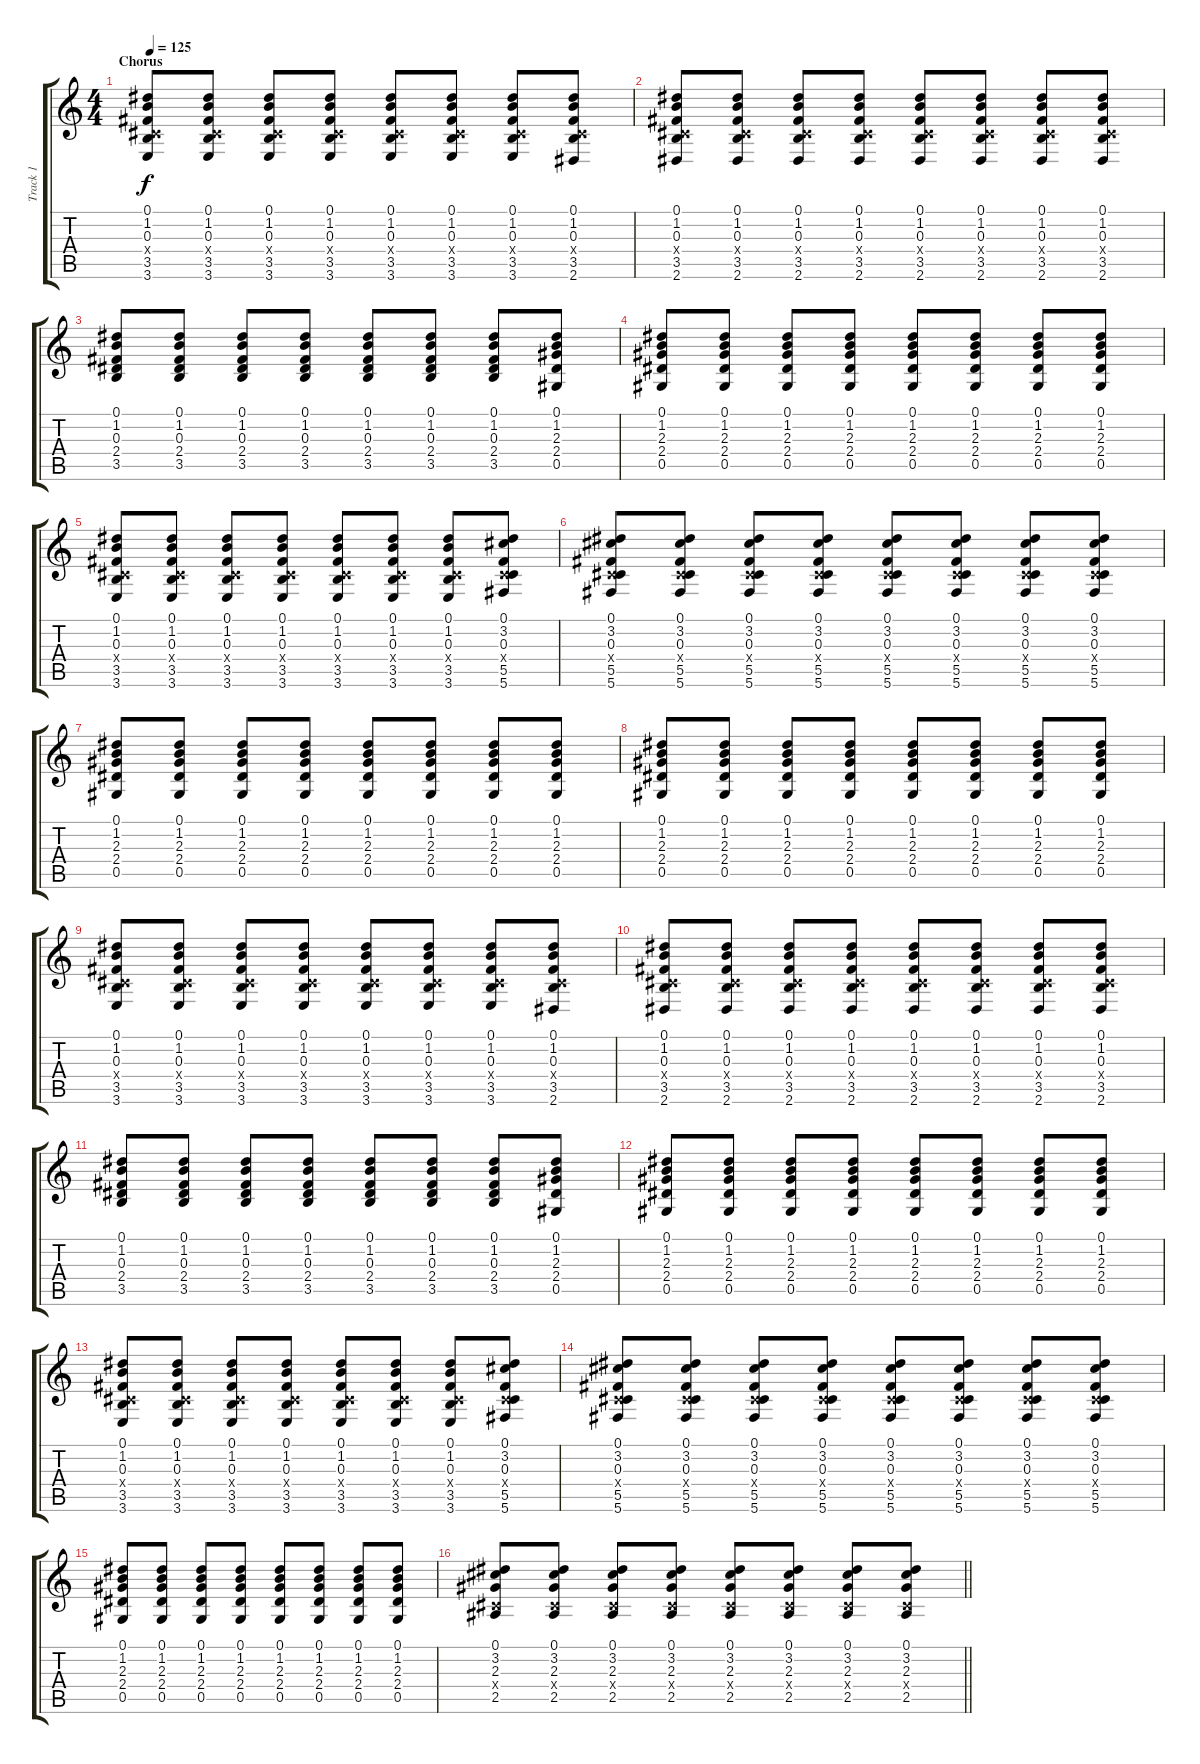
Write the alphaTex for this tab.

\track ("Track 1" "Track 1") {instrument electricguitarjazz}
\staff {score tabs}
\tuning (Eb4 Bb3 Gb3 Db3 Ab2 Db2) {hide}
\ts (4 4)
\section ("" "Chorus")
\tempo 125
\clef g2
\ks c
(0.1 1.2 0.3 0.4{x} 3.5 3.6).8{dy f instrument overdrivenguitar} (0.1 1.2 0.3 0.4{x} 3.5 3.6).8 (0.1 1.2 0.3 0.4{x} 3.5 3.6).8 (0.1 1.2 0.3 0.4{x} 3.5 3.6).8 (0.1 1.2 0.3 0.4{x} 3.5 3.6).8 (0.1 1.2 0.3 0.4{x} 3.5 3.6).8 (0.1 1.2 0.3 0.4{x} 3.5 3.6).8 (0.1 1.2 0.3 0.4{x} 3.5 2.6).8 |
(0.1 1.2 0.3 0.4{x} 3.5 2.6).8 (0.1 1.2 0.3 0.4{x} 3.5 2.6).8 (0.1 1.2 0.3 0.4{x} 3.5 2.6).8 (0.1 1.2 0.3 0.4{x} 3.5 2.6).8 (0.1 1.2 0.3 0.4{x} 3.5 2.6).8 (0.1 1.2 0.3 0.4{x} 3.5 2.6).8 (0.1 1.2 0.3 0.4{x} 3.5 2.6).8 (0.1 1.2 0.3 0.4{x} 3.5 2.6).8 |
(0.1 1.2 0.3 2.4 3.5).8 (0.1 1.2 0.3 2.4 3.5).8 (0.1 1.2 0.3 2.4 3.5).8 (0.1 1.2 0.3 2.4 3.5).8 (0.1 1.2 0.3 2.4 3.5).8 (0.1 1.2 0.3 2.4 3.5).8 (0.1 1.2 0.3 2.4 3.5).8 (0.1 1.2 2.3 2.4 0.5).8 |
(0.1 1.2 2.3 2.4 0.5).8 (0.1 1.2 2.3 2.4 0.5).8 (0.1 1.2 2.3 2.4 0.5).8 (0.1 1.2 2.3 2.4 0.5).8 (0.1 1.2 2.3 2.4 0.5).8 (0.1 1.2 2.3 2.4 0.5).8 (0.1 1.2 2.3 2.4 0.5).8 (0.1 1.2 2.3 2.4 0.5).8 |
(0.1 1.2 0.3 0.4{x} 3.5 3.6).8 (0.1 1.2 0.3 0.4{x} 3.5 3.6).8 (0.1 1.2 0.3 0.4{x} 3.5 3.6).8 (0.1 1.2 0.3 0.4{x} 3.5 3.6).8 (0.1 1.2 0.3 0.4{x} 3.5 3.6).8 (0.1 1.2 0.3 0.4{x} 3.5 3.6).8 (0.1 1.2 0.3 0.4{x} 3.5 3.6).8 (0.1 3.2 0.3 0.4{x} 5.5 5.6).8 |
(0.1 3.2 0.3 0.4{x} 5.5 5.6).8 (0.1 3.2 0.3 0.4{x} 5.5 5.6).8 (0.1 3.2 0.3 0.4{x} 5.5 5.6).8 (0.1 3.2 0.3 0.4{x} 5.5 5.6).8 (0.1 3.2 0.3 0.4{x} 5.5 5.6).8 (0.1 3.2 0.3 0.4{x} 5.5 5.6).8 (0.1 3.2 0.3 0.4{x} 5.5 5.6).8 (0.1 3.2 0.3 0.4{x} 5.5 5.6).8 |
(0.1 1.2 2.3 2.4 0.5).8 (0.1 1.2 2.3 2.4 0.5).8 (0.1 1.2 2.3 2.4 0.5).8 (0.1 1.2 2.3 2.4 0.5).8 (0.1 1.2 2.3 2.4 0.5).8 (0.1 1.2 2.3 2.4 0.5).8 (0.1 1.2 2.3 2.4 0.5).8 (0.1 1.2 2.3 2.4 0.5).8 |
(0.1 1.2 2.3 2.4 0.5).8 (0.1 1.2 2.3 2.4 0.5).8 (0.1 1.2 2.3 2.4 0.5).8 (0.1 1.2 2.3 2.4 0.5).8 (0.1 1.2 2.3 2.4 0.5).8 (0.1 1.2 2.3 2.4 0.5).8 (0.1 1.2 2.3 2.4 0.5).8 (0.1 1.2 2.3 2.4 0.5).8 |
(0.1 1.2 0.3 0.4{x} 3.5 3.6).8 (0.1 1.2 0.3 0.4{x} 3.5 3.6).8 (0.1 1.2 0.3 0.4{x} 3.5 3.6).8 (0.1 1.2 0.3 0.4{x} 3.5 3.6).8 (0.1 1.2 0.3 0.4{x} 3.5 3.6).8 (0.1 1.2 0.3 0.4{x} 3.5 3.6).8 (0.1 1.2 0.3 0.4{x} 3.5 3.6).8 (0.1 1.2 0.3 0.4{x} 3.5 2.6).8 |
(0.1 1.2 0.3 0.4{x} 3.5 2.6).8 (0.1 1.2 0.3 0.4{x} 3.5 2.6).8 (0.1 1.2 0.3 0.4{x} 3.5 2.6).8 (0.1 1.2 0.3 0.4{x} 3.5 2.6).8 (0.1 1.2 0.3 0.4{x} 3.5 2.6).8 (0.1 1.2 0.3 0.4{x} 3.5 2.6).8 (0.1 1.2 0.3 0.4{x} 3.5 2.6).8 (0.1 1.2 0.3 0.4{x} 3.5 2.6).8 |
(0.1 1.2 0.3 2.4 3.5).8 (0.1 1.2 0.3 2.4 3.5).8 (0.1 1.2 0.3 2.4 3.5).8 (0.1 1.2 0.3 2.4 3.5).8 (0.1 1.2 0.3 2.4 3.5).8 (0.1 1.2 0.3 2.4 3.5).8 (0.1 1.2 0.3 2.4 3.5).8 (0.1 1.2 2.3 2.4 0.5).8 |
(0.1 1.2 2.3 2.4 0.5).8 (0.1 1.2 2.3 2.4 0.5).8 (0.1 1.2 2.3 2.4 0.5).8 (0.1 1.2 2.3 2.4 0.5).8 (0.1 1.2 2.3 2.4 0.5).8 (0.1 1.2 2.3 2.4 0.5).8 (0.1 1.2 2.3 2.4 0.5).8 (0.1 1.2 2.3 2.4 0.5).8 |
(0.1 1.2 0.3 0.4{x} 3.5 3.6).8 (0.1 1.2 0.3 0.4{x} 3.5 3.6).8 (0.1 1.2 0.3 0.4{x} 3.5 3.6).8 (0.1 1.2 0.3 0.4{x} 3.5 3.6).8 (0.1 1.2 0.3 0.4{x} 3.5 3.6).8 (0.1 1.2 0.3 0.4{x} 3.5 3.6).8 (0.1 1.2 0.3 0.4{x} 3.5 3.6).8 (0.1 3.2 0.3 0.4{x} 5.5 5.6).8 |
(0.1 3.2 0.3 0.4{x} 5.5 5.6).8 (0.1 3.2 0.3 0.4{x} 5.5 5.6).8 (0.1 3.2 0.3 0.4{x} 5.5 5.6).8 (0.1 3.2 0.3 0.4{x} 5.5 5.6).8 (0.1 3.2 0.3 0.4{x} 5.5 5.6).8 (0.1 3.2 0.3 0.4{x} 5.5 5.6).8 (0.1 3.2 0.3 0.4{x} 5.5 5.6).8 (0.1 3.2 0.3 0.4{x} 5.5 5.6).8 |
(0.1 1.2 2.3 2.4 0.5).8 (0.1 1.2 2.3 2.4 0.5).8 (0.1 1.2 2.3 2.4 0.5).8 (0.1 1.2 2.3 2.4 0.5).8 (0.1 1.2 2.3 2.4 0.5).8 (0.1 1.2 2.3 2.4 0.5).8 (0.1 1.2 2.3 2.4 0.5).8 (0.1 1.2 2.3 2.4 0.5).8 |
\barLineRight lightlight
(0.1 3.2 2.3 0.4{x} 2.5).8 (0.1 3.2 2.3 0.4{x} 2.5).8 (0.1 3.2 2.3 0.4{x} 2.5).8 (0.1 3.2 2.3 0.4{x} 2.5).8 (0.1 3.2 2.3 0.4{x} 2.5).8 (0.1 3.2 2.3 0.4{x} 2.5).8 (0.1 3.2 2.3 0.4{x} 2.5).8 (0.1 3.2 2.3 0.4{x} 2.5).8
